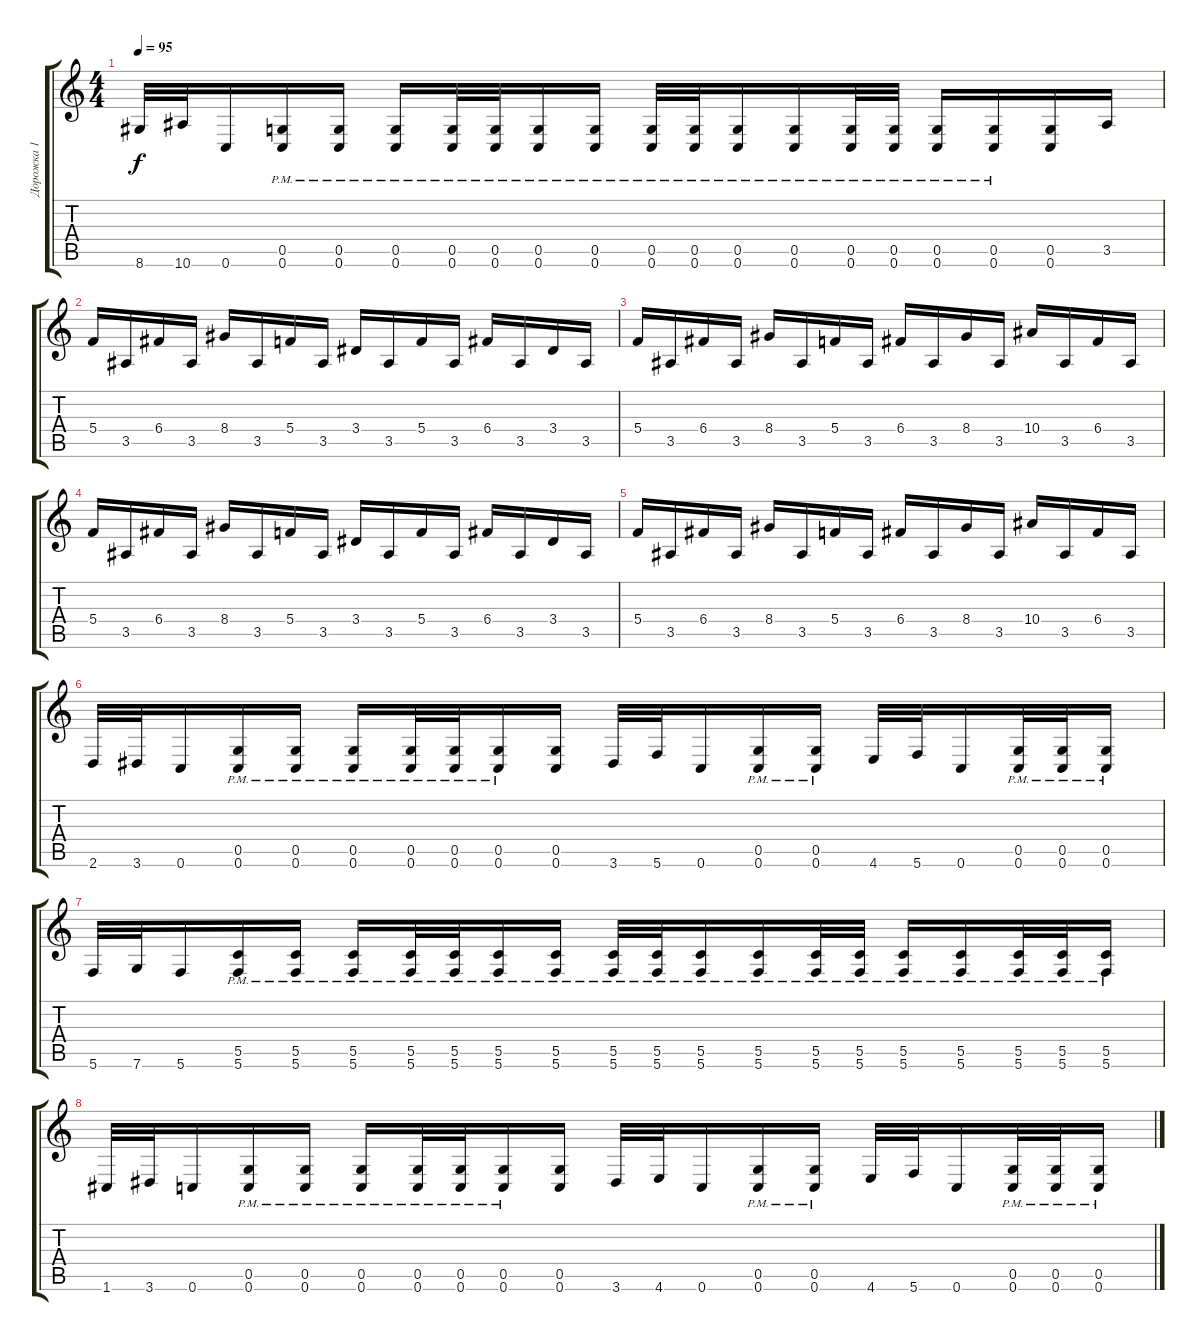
\track ("Дорожка 1" "Дорожка 1") {instrument distortionguitar}
\staff {score tabs}
\tuning (D4 A3 F3 C3 G2 C2) {hide}
\ts (4 4)
\tempo 95
\clef g2
\ks c
8.6.32{dy f} 10.6.32 0.6.16 (0.5{pm} 0.6{pm}).16 (0.5{pm} 0.6{pm}).16 (0.5{pm} 0.6{pm}).16 (0.5{pm} 0.6{pm}).32 (0.5{pm} 0.6{pm}).32 (0.5{pm} 0.6{pm}).16 (0.5{pm} 0.6{pm}).16 (0.5{pm} 0.6{pm}).32 (0.5{pm} 0.6{pm}).32 (0.5{pm} 0.6{pm}).16 (0.5{pm} 0.6{pm}).16 (0.5{pm} 0.6{pm}).32 (0.5{pm} 0.6{pm}).32 (0.5{pm} 0.6{pm}).16 (0.5{pm} 0.6{pm}).16 (0.5 0.6).16 3.5.16 |
5.4.16 3.5.16 6.4.16 3.5.16 8.4.16 3.5.16 5.4.16 3.5.16 3.4.16 3.5.16 5.4.16 3.5.16 6.4.16 3.5.16 3.4.16 3.5.16 |
5.4.16 3.5.16 6.4.16 3.5.16 8.4.16 3.5.16 5.4.16 3.5.16 6.4.16 3.5.16 8.4.16 3.5.16 10.4.16 3.5.16 6.4.16 3.5.16 |
5.4.16 3.5.16 6.4.16 3.5.16 8.4.16 3.5.16 5.4.16 3.5.16 3.4.16 3.5.16 5.4.16 3.5.16 6.4.16 3.5.16 3.4.16 3.5.16 |
5.4.16 3.5.16 6.4.16 3.5.16 8.4.16 3.5.16 5.4.16 3.5.16 6.4.16 3.5.16 8.4.16 3.5.16 10.4.16 3.5.16 6.4.16 3.5.16 |
2.6.32 3.6.32 0.6.16 (0.5{pm} 0.6{pm}).16 (0.5{pm} 0.6{pm}).16 (0.5{pm} 0.6{pm}).16 (0.5{pm} 0.6{pm}).32 (0.5{pm} 0.6{pm}).32 (0.5{pm} 0.6{pm}).16 (0.5 0.6).16 3.6.32 5.6.32 0.6.16 (0.5{pm} 0.6{pm}).16 (0.5{pm} 0.6{pm}).16 4.6.32 5.6.32 0.6.16 (0.5{pm} 0.6{pm}).32 (0.5{pm} 0.6{pm}).32 (0.5{pm} 0.6{pm}).16 |
5.6.32 7.6.32 5.6.16 (5.5{pm} 5.6{pm}).16 (5.5{pm} 5.6{pm}).16 (5.5{pm} 5.6{pm}).16 (5.5{pm} 5.6{pm}).32 (5.5{pm} 5.6{pm}).32 (5.5{pm} 5.6{pm}).16 (5.5{pm} 5.6{pm}).16 (5.5{pm} 5.6{pm}).32 (5.5{pm} 5.6{pm}).32 (5.5{pm} 5.6{pm}).16 (5.5{pm} 5.6{pm}).16 (5.5{pm} 5.6{pm}).32 (5.5{pm} 5.6{pm}).32 (5.5{pm} 5.6{pm}).16 (5.5{pm} 5.6{pm}).16 (5.5{pm} 5.6{pm}).32 (5.5{pm} 5.6{pm}).32 (5.5{pm} 5.6{pm}).16 |
1.6.32 3.6.32 0.6.16 (0.5{pm} 0.6{pm}).16 (0.5{pm} 0.6{pm}).16 (0.5{pm} 0.6{pm}).16 (0.5{pm} 0.6{pm}).32 (0.5{pm} 0.6{pm}).32 (0.5{pm} 0.6{pm}).16 (0.5 0.6).16 3.6.32 4.6.32 0.6.16 (0.5{pm} 0.6{pm}).16 (0.5{pm} 0.6{pm}).16 4.6.32 5.6.32 0.6.16 (0.5{pm} 0.6{pm}).32 (0.5{pm} 0.6{pm}).32 (0.5{pm} 0.6{pm}).16
